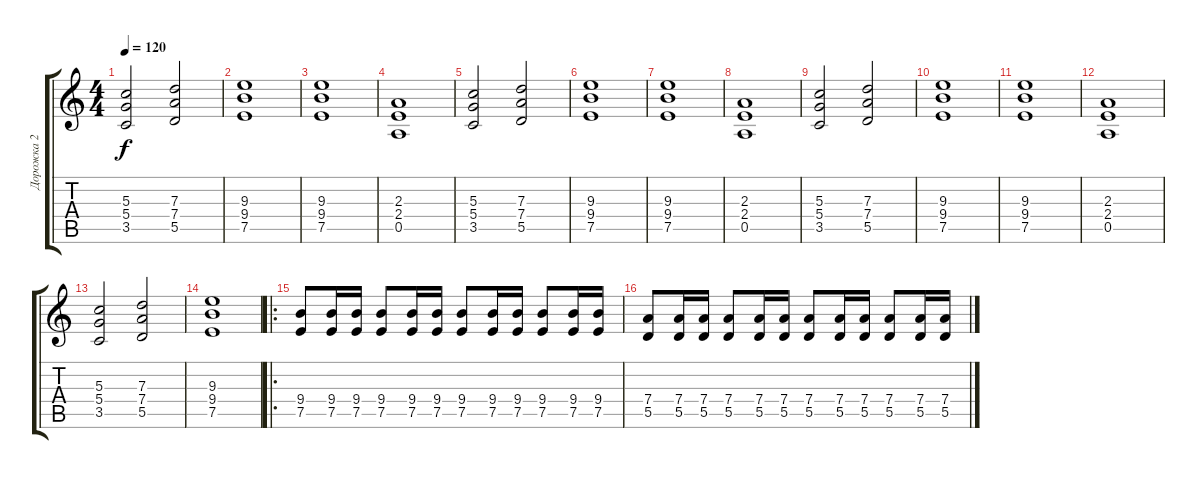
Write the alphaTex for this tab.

\track ("Дорожка 2" "Дорожка 2") {instrument overdrivenguitar}
\staff {score tabs}
\tuning (E4 B3 G3 D3 A2 E2) {hide}
\ts (4 4)
\tempo 120
\clef g2
\ks c
(5.3 5.4 3.5).2{dy f} (7.3 7.4 5.5).2 |
(9.3 9.4 7.5).1 |
(9.3 9.4 7.5).1 |
(2.3 2.4 0.5).1 |
(5.3 5.4 3.5).2 (7.3 7.4 5.5).2 |
(9.3 9.4 7.5).1 |
(9.3 9.4 7.5).1 |
(2.3 2.4 0.5).1 |
(5.3 5.4 3.5).2 (7.3 7.4 5.5).2 |
(9.3 9.4 7.5).1 |
(9.3 9.4 7.5).1 |
(2.3 2.4 0.5).1 |
(5.3 5.4 3.5).2 (7.3 7.4 5.5).2 |
(9.3 9.4 7.5).1 |
\ro
(9.4 7.5).8 (9.4 7.5).16 (9.4 7.5).16 (9.4 7.5).8 (9.4 7.5).16 (9.4 7.5).16 (9.4 7.5).8 (9.4 7.5).16 (9.4 7.5).16 (9.4 7.5).8 (9.4 7.5).16 (9.4 7.5).16 |
(7.4 5.5).8 (7.4 5.5).16 (7.4 5.5).16 (7.4 5.5).8 (7.4 5.5).16 (7.4 5.5).16 (7.4 5.5).8 (7.4 5.5).16 (7.4 5.5).16 (7.4 5.5).8 (7.4 5.5).16 (7.4 5.5).16
